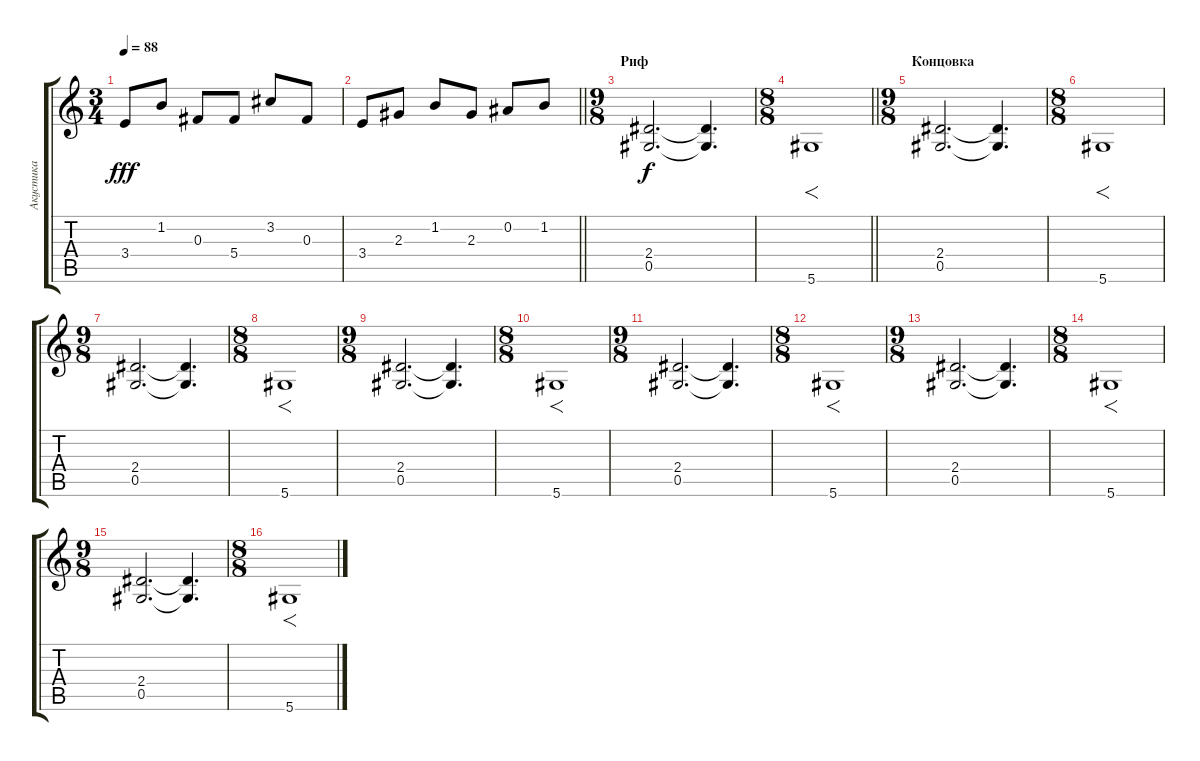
\track ("Акустика" "Акустика") {instrument acousticguitarsteel}
\staff {score tabs}
\tuning (Eb4 Bb3 Gb3 Db3 Ab2 Eb2) {hide}
\ts (3 4)
\tempo 88
\clef g2
\ks c
3.4.8{dy fff} 1.2.8 0.3.8 5.4.8 3.2.8 0.3.8 |
\barLineRight lightlight
3.4.8 2.3.8 1.2.8 2.3.8 0.2.8 1.2.8 |
\ts (9 8)
\section ("" "Риф")
(2.4 0.5).2{d dy f instrument distortionguitar} (2.4{t} 0.5{t}).4{d} |
\ts (8 8)
\barLineRight lightlight
5.6.1{f} |
\ts (9 8)
\section ("" "Концовка")
(2.4 0.5).2{d instrument distortionguitar} (2.4{t} 0.5{t}).4{d} |
\ts (8 8)
5.6.1{f} |
\ts (9 8)
(2.4 0.5).2{d instrument distortionguitar} (2.4{t} 0.5{t}).4{d} |
\ts (8 8)
5.6.1{f} |
\ts (9 8)
(2.4 0.5).2{d instrument distortionguitar} (2.4{t} 0.5{t}).4{d} |
\ts (8 8)
5.6.1{f} |
\ts (9 8)
(2.4 0.5).2{d instrument distortionguitar} (2.4{t} 0.5{t}).4{d} |
\ts (8 8)
5.6.1{f} |
\ts (9 8)
(2.4 0.5).2{d instrument distortionguitar} (2.4{t} 0.5{t}).4{d} |
\ts (8 8)
5.6.1{f} |
\ts (9 8)
(2.4 0.5).2{d instrument distortionguitar} (2.4{t} 0.5{t}).4{d} |
\ts (8 8)
5.6.1{f}
